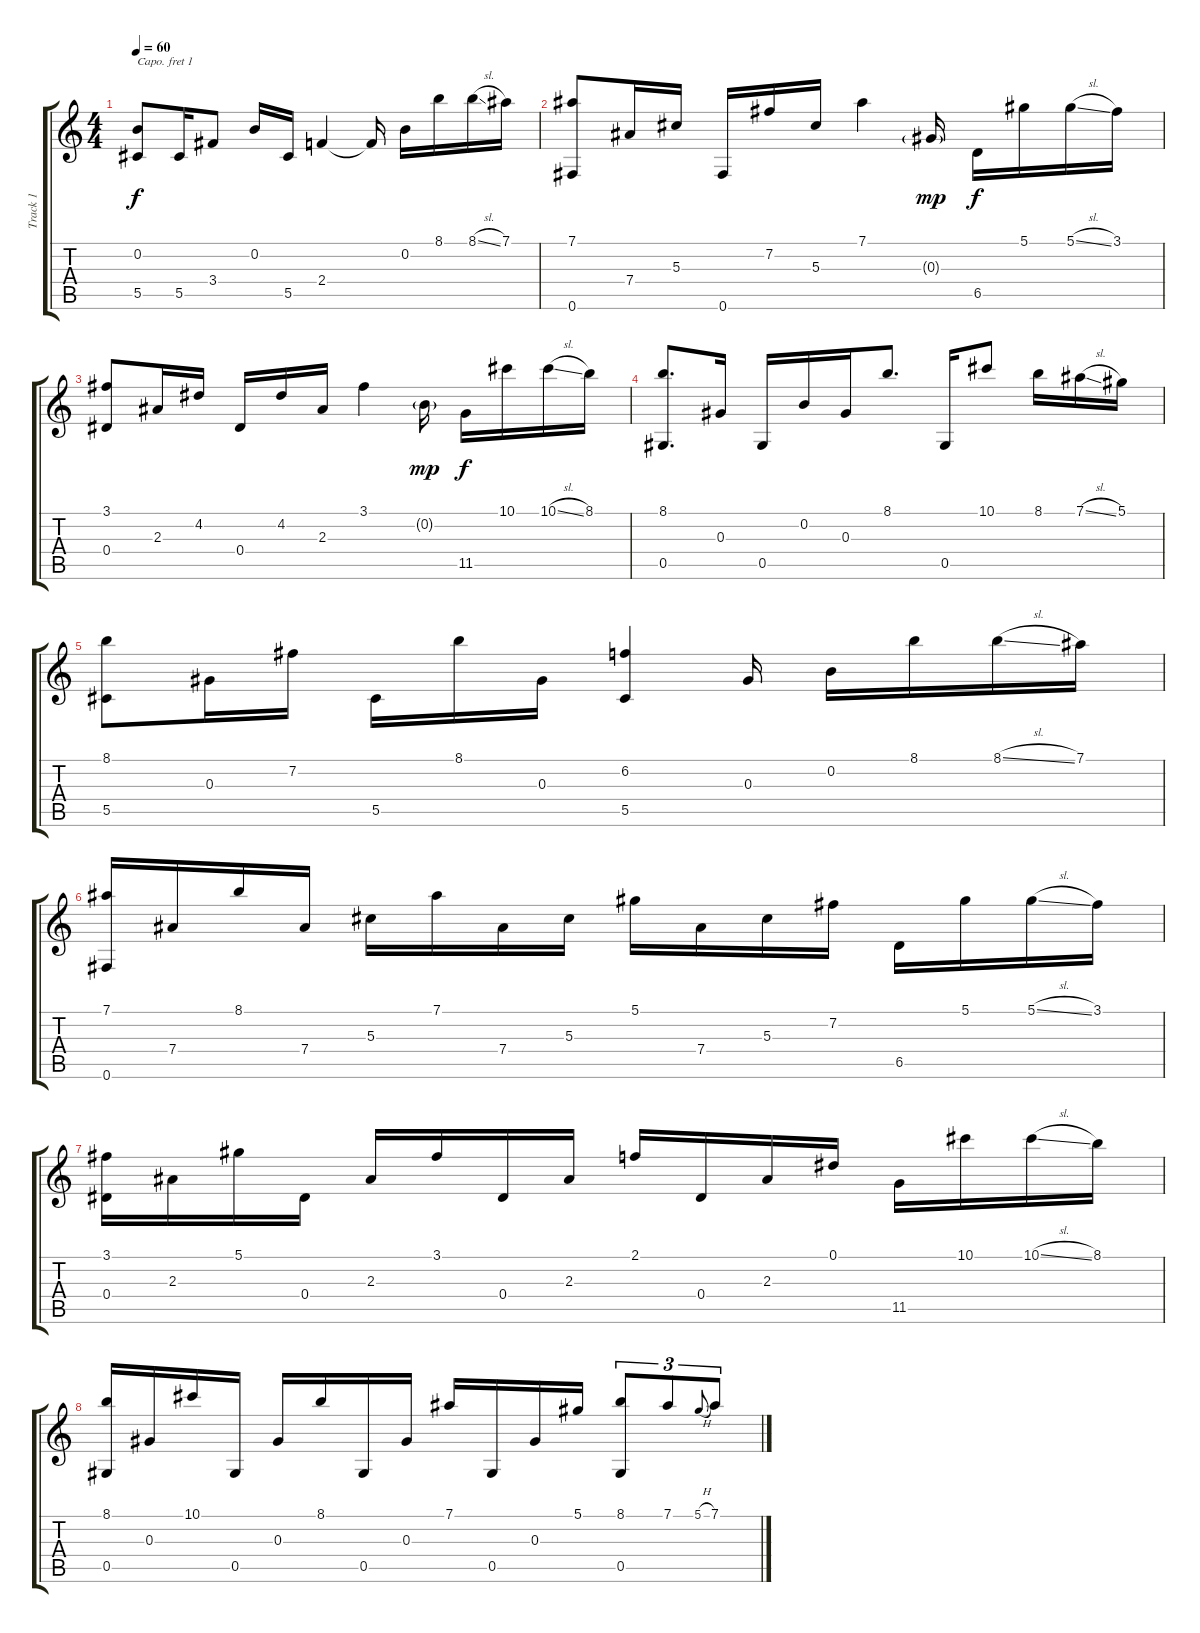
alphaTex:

\track ("Track 1" "Track 1") {instrument acousticguitarsteel}
\staff {score tabs}
\capo 1
\tuning (D4 Bb3 G3 D3 G2 F2) {hide}
\ts (4 4)
\tempo 60
\clef g2
\ks c
(0.2 5.5).8{dy f} 5.5.16 3.4.8 0.2.16 5.5.16 2.4.4 2.4{t}.16 0.2.16 8.1.16 8.1{sl}.16 7.1.16 |
(7.1 0.6).8 7.4.16 5.3.16 0.6.16 7.2.16 5.3.16 7.1.4 0.3{g}.16{dy mp} 6.5.16{dy f} 5.1.16 5.1{sl}.16 3.1.16 |
(3.1 0.4).8 2.3.16 4.2.16 0.4.16 4.2.16 2.3.16 3.1.4 0.2{g}.16{dy mp} 11.5.16{dy f} 10.1.16 10.1{sl}.16 8.1.16 |
(8.1 0.5).8{d} 0.3.16 0.5.16 0.2.16 0.3.16 8.1.8{d} 0.5.16 10.1.8 8.1.16 7.1{sl}.16 5.1.16 |
(8.1 5.5).8 0.3.16 7.2.16 5.5.16 8.1.16 0.3.16 (6.2 5.5).4 0.3.16 0.2.16 8.1.16 8.1{sl}.16 7.1.16 |
(7.1 0.6).16 7.4.16 8.1.16 7.4.16 5.3.16 7.1.16 7.4.16 5.3.16 5.1.16 7.4.16 5.3.16 7.2.16 6.5.16 5.1.16 5.1{sl}.16 3.1.16 |
(3.1 0.4).16 2.3.16 5.1.16 0.4.16 2.3.16 3.1.16 0.4.16 2.3.16 2.1.16 0.4.16 2.3.16 0.1.16 11.5.16 10.1.16 10.1{sl}.16 8.1.16 |
(8.1 0.5).16 0.3.16 10.1.16 0.5.16 0.3.16 8.1.16 0.5.16 0.3.16 7.1.16 0.5.16 0.3.16 5.1.16 (8.1 0.5).8{tu (3 2)} 7.1.8{tu (3 2)} 5.1{h}.8{gr onbeat} 7.1.8{tu (3 2)}
